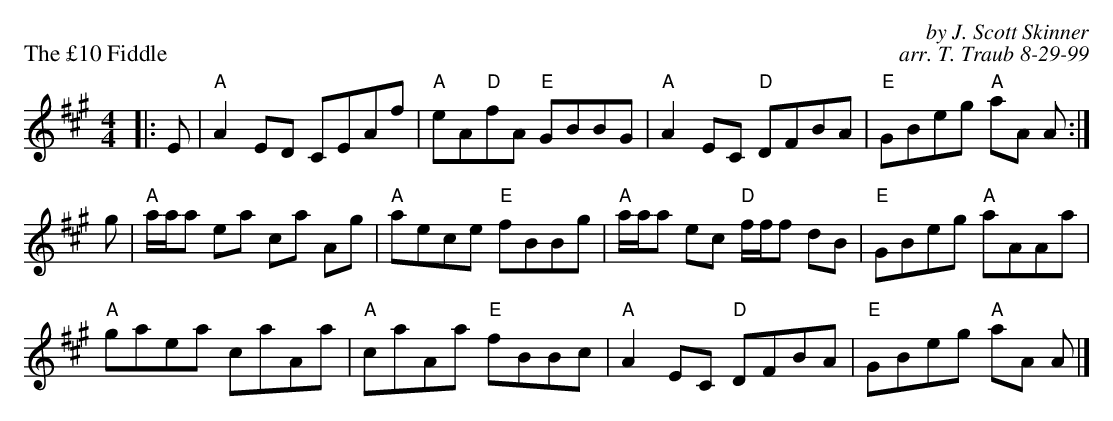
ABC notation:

X:1
P: The £10 Fiddle
C: by J. Scott Skinner
C: arr. T. Traub 8-29-99
M: 4/4
K: A
|: E|"A"A2 ED CEAf|"A"eA"D"fA "E"GBBG|"A"A2 EC "D"DFBA|"E"GBeg "A"aA A :|
g|"A"a/a/a ea ca Ag|"A"aece "E"fBBg|"A"a/a/a ec "D"f/f/f dB|"E"GBeg "A"aAAa|
"A"gaea caAa|"A"caAa "E"fBBc|"A"A2 EC "D"DFBA|"E"GBeg "A"aA A |]
